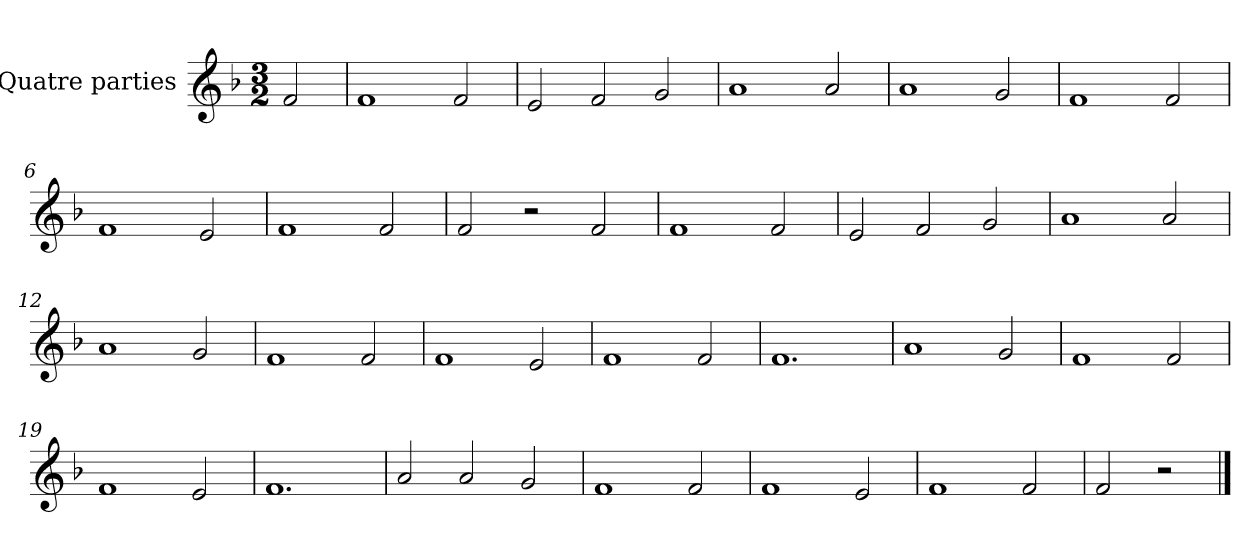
**kern
*part1
*staff1
*I"Quatre parties
*clefG2
*k[b-]
*M3/2
*MM180
=
2f/
=1
1f
2f/
=2
2e/
2f/
2g/
=3
1a
2a/
=4
1a
2g/
=5
1f
2f/
=6
1f
2e/
=7
1f
2f/
=8
2f/
2r
2f/
=9
1f
2f/
=10
2e/
2f/
2g/
=11
1a
2a/
=12
1a
2g/
=13
1f
2f/
=14
1f
2e/
=15
1f
2f/
=16
1.f
=17
1a
2g/
=18
1f
2f/
=19
1f
2e/
=20
1.f
=21
2a/
2a/
2g/
=22
1f
2f/
=23
1f
2e/
=24
1f
2f/
=25
2f/
2r
==
*-
